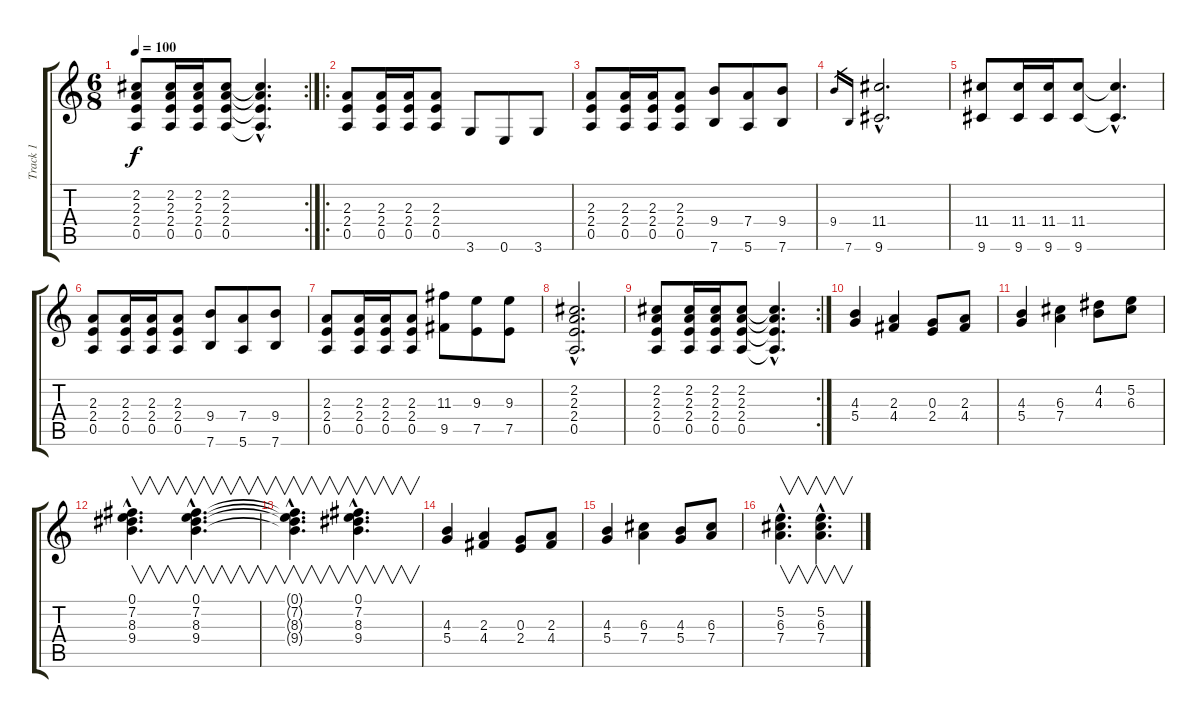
\track ("Track 1" "Track 1") {instrument overdrivenguitar}
\staff {score tabs}
\tuning (E4 B3 G3 D3 A2 E2) {hide}
\rc 2
\ts (6 8)
\tempo 100
\clef g2
\ks c
(2.2 2.3 2.4 0.5).8{dy f} (2.2 2.3 2.4 0.5).16 (2.2 2.3 2.4 0.5).16 (2.2 2.3 2.4 0.5).8 (2.2{hac t} 2.3{hac t} 2.4{hac t} 0.5{hac t}).4{d} |
\ro
(2.3 2.4 0.5).8 (2.3 2.4 0.5).16 (2.3 2.4 0.5).16 (2.3 2.4 0.5).8 3.6.8 0.6.8 3.6.8 |
(2.3 2.4 0.5).8 (2.3 2.4 0.5).16 (2.3 2.4 0.5).16 (2.3 2.4 0.5).8 (9.4 7.6).8 (7.4 5.6).8 (9.4 7.6).8 |
9.4.16{gr} 7.6.16{gr} (11.4{hac} 9.6{hac}).2{d} |
(11.4 9.6).8 (11.4 9.6).16 (11.4 9.6).16 (11.4 9.6).8 (11.4{hac t} 9.6{hac t}).4{d} |
(2.3 2.4 0.5).8 (2.3 2.4 0.5).16 (2.3 2.4 0.5).16 (2.3 2.4 0.5).8 (9.4 7.6).8 (7.4 5.6).8 (9.4 7.6).8 |
(2.3 2.4 0.5).8 (2.3 2.4 0.5).16 (2.3 2.4 0.5).16 (2.3 2.4 0.5).8 (11.3 9.5).8 (9.3 7.5).8 (9.3 7.5).8 |
(2.2{hac} 2.3{hac} 2.4{hac} 0.5{hac}).2{d} |
\rc 2
(2.2 2.3 2.4 0.5).8 (2.2 2.3 2.4 0.5).16 (2.2 2.3 2.4 0.5).16 (2.2 2.3 2.4 0.5).8 (2.2{hac t} 2.3{hac t} 2.4{hac t} 0.5{hac t}).4{d} |
(4.3 5.4).4 (2.3 4.4).4 (0.3 2.4).8 (2.3 4.4).8 |
(4.3 5.4).4 (6.3 7.4).4 (4.2 4.3).8 (5.2 6.3).8 |
(0.1{hac} 7.2{hac} 8.3{hac} 9.4{hac}).4{v d} (0.1{hac} 7.2{hac} 8.3{hac} 9.4{hac}).4{v d} |
(0.1{hac t} 7.2{hac t} 8.3{hac t} 9.4{hac t}).4{v d} (0.1{hac} 7.2{hac} 8.3{hac} 9.4{hac}).4{v d} |
(4.3 5.4).4 (2.3 4.4).4 (0.3 2.4).8 (2.3 4.4).8 |
(4.3 5.4).4 (6.3 7.4).4 (4.3 5.4).8 (6.3 7.4).8 |
(5.2{hac} 6.3{hac} 7.4{hac}).4{v d} (5.2{hac} 6.3{hac} 7.4{hac}).4{v d}
